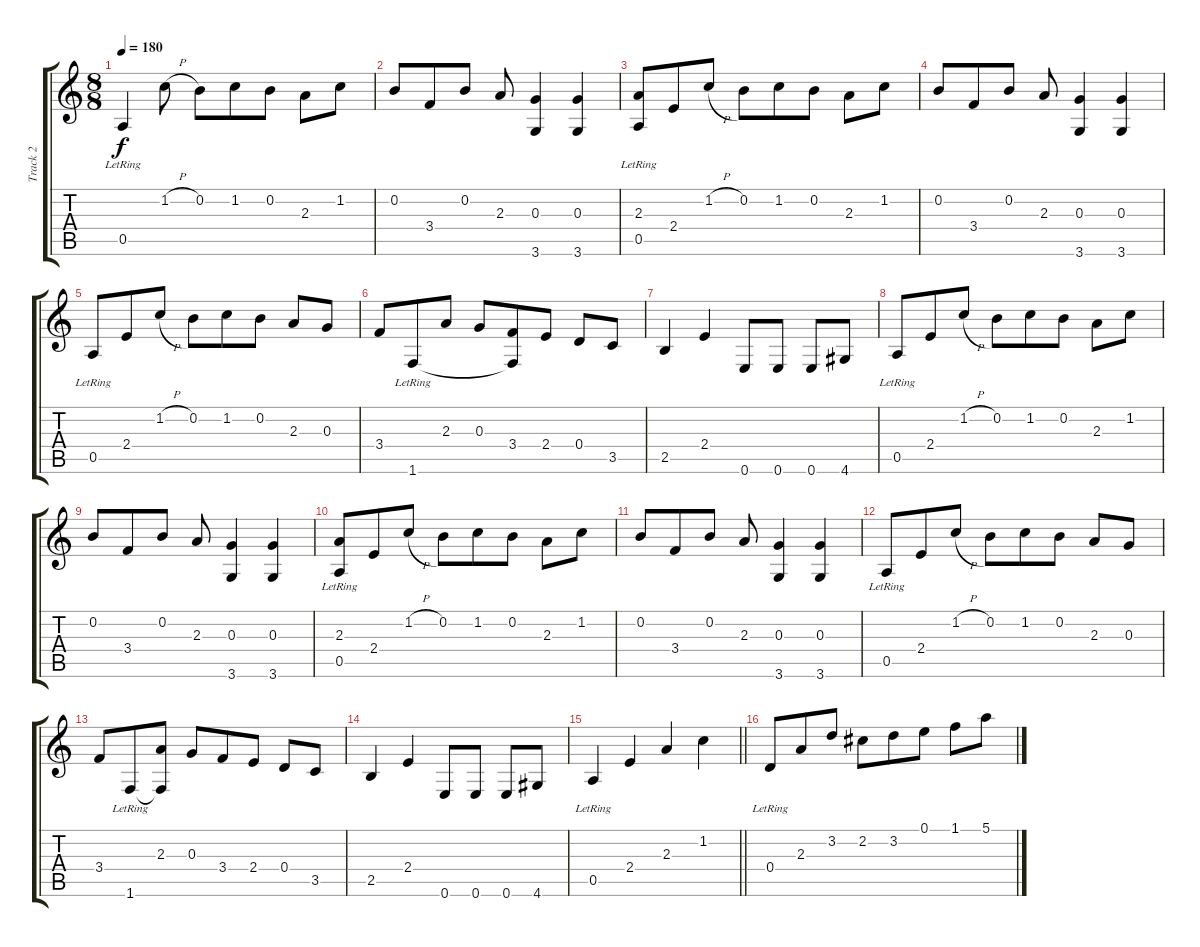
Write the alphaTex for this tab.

\track ("Track 2" "Track 2") {instrument acousticguitarnylon}
\staff {score tabs}
\tuning (E4 B3 G3 D3 A2 E2) {hide}
\ts (8 8)
\tempo 180
\clef g2
\ks c
0.5{lr}.4{dy f instrument acousticguitarnylon} 1.2{h}.8 0.2.8 1.2.8 0.2.8 2.3.8 1.2.8 |
0.2.8 3.4.8 0.2.8 2.3.8 (0.3 3.6).4 (0.3 3.6).4 |
(2.3 0.5{lr}).8 2.4.8 1.2{h}.8 0.2.8 1.2.8 0.2.8 2.3.8 1.2.8 |
0.2.8 3.4.8 0.2.8 2.3.8 (0.3 3.6).4 (0.3 3.6).4 |
0.5{lr}.8 2.4.8 1.2{h}.8 0.2.8 1.2.8 0.2.8 2.3.8 0.3.8 |
3.4.8 1.6{lr}.8 2.3.8 0.3.8 (3.4 1.6{t}).8 2.4.8 0.4.8 3.5.8 |
2.5.4 2.4.4 0.6.8 0.6.8 0.6.8 4.6.8 |
0.5{lr}.8 2.4.8 1.2{h}.8 0.2.8 1.2.8 0.2.8 2.3.8 1.2.8 |
0.2.8 3.4.8 0.2.8 2.3.8 (0.3 3.6).4 (0.3 3.6).4 |
(2.3 0.5{lr}).8 2.4.8 1.2{h}.8 0.2.8 1.2.8 0.2.8 2.3.8 1.2.8 |
0.2.8 3.4.8 0.2.8 2.3.8 (0.3 3.6).4 (0.3 3.6).4 |
0.5{lr}.8 2.4.8 1.2{h}.8 0.2.8 1.2.8 0.2.8 2.3.8 0.3.8 |
3.4.8 1.6{lr}.8 (2.3 1.6{t}).8 0.3.8 3.4.8 2.4.8 0.4.8 3.5.8 |
2.5.4 2.4.4 0.6.8 0.6.8 0.6.8 4.6.8 |
\barLineRight lightlight
0.5{lr}.4 2.4.4 2.3.4 1.2.4 |
0.4{lr}.8 2.3.8 3.2.8 2.2.8 3.2.8 0.1.8 1.1.8 5.1.8
